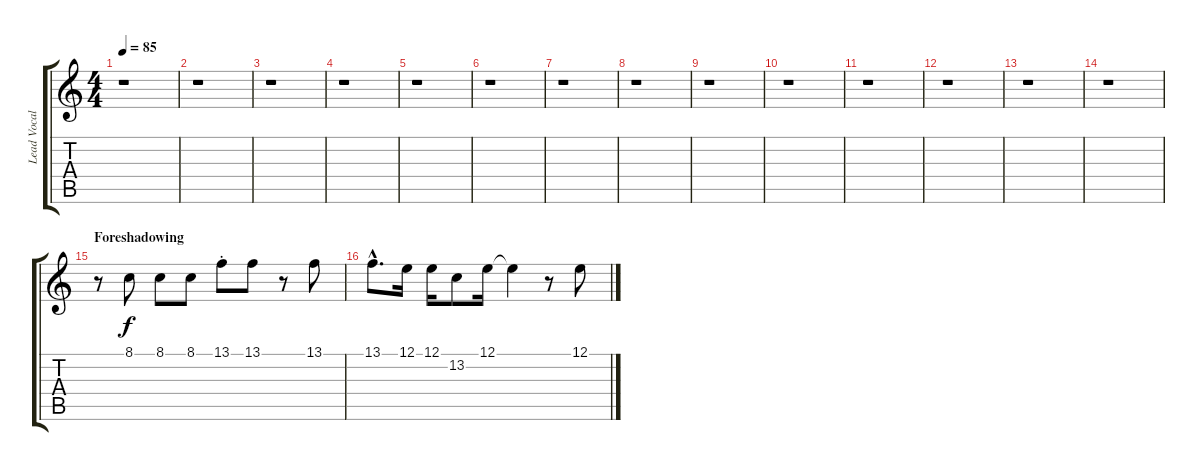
\track ("Lead Vocals" "Lead Vocal") {instrument lead6voice}
\staff {score tabs}
\tuning (E4 B3 G3 D3 A2 E2) {hide}
\ts (4 4)
\tempo 85
\clef g2
\ks c
r.1{dy f} |
r.1 |
r.1 |
r.1 |
r.1 |
r.1 |
r.1 |
r.1 |
r.1 |
r.1 |
r.1 |
r.1 |
r.1 |
r.1 |
\section ("" "Foreshadowing")
r.8 8.1.8 8.1.8 8.1.8 13.1{st}.8 13.1.8 r.8 13.1.8 |
13.1{hac}.8{d} 12.1.16 12.1.16 13.2.8 12.1.16 12.1{t}.4 r.8 12.1.8
